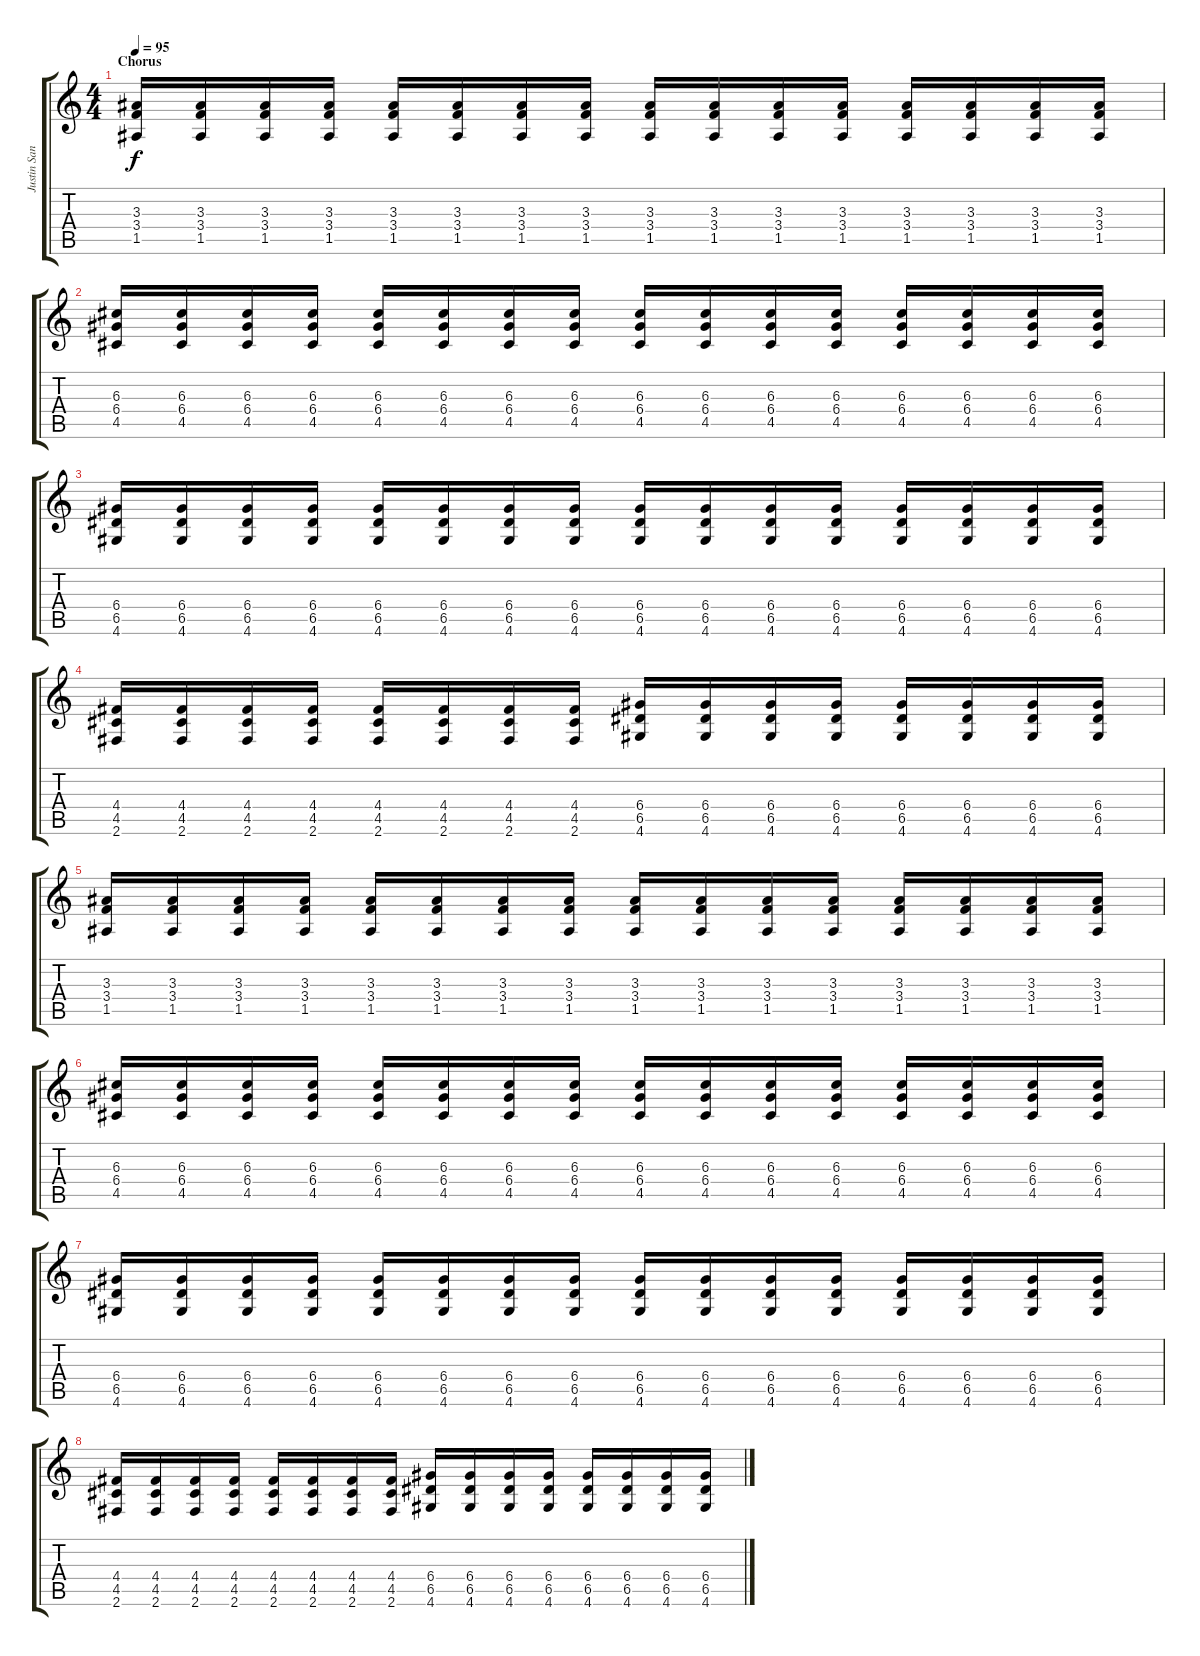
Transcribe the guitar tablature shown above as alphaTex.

\track ("Justin Sane" "Justin San") {instrument distortionguitar}
\staff {score tabs}
\tuning (E4 B3 G3 D3 A2 E2) {hide}
\ts (4 4)
\section ("" "Chorus")
\tempo 95
\clef g2
\ks c
(3.3 3.4 1.5).16{dy f} (3.3 3.4 1.5).16 (3.3 3.4 1.5).16 (3.3 3.4 1.5).16 (3.3 3.4 1.5).16 (3.3 3.4 1.5).16 (3.3 3.4 1.5).16 (3.3 3.4 1.5).16 (3.3 3.4 1.5).16 (3.3 3.4 1.5).16 (3.3 3.4 1.5).16 (3.3 3.4 1.5).16 (3.3 3.4 1.5).16 (3.3 3.4 1.5).16 (3.3 3.4 1.5).16 (3.3 3.4 1.5).16 |
(6.3 6.4 4.5).16 (6.3 6.4 4.5).16 (6.3 6.4 4.5).16 (6.3 6.4 4.5).16 (6.3 6.4 4.5).16 (6.3 6.4 4.5).16 (6.3 6.4 4.5).16 (6.3 6.4 4.5).16 (6.3 6.4 4.5).16 (6.3 6.4 4.5).16 (6.3 6.4 4.5).16 (6.3 6.4 4.5).16 (6.3 6.4 4.5).16 (6.3 6.4 4.5).16 (6.3 6.4 4.5).16 (6.3 6.4 4.5).16 |
(6.4 6.5 4.6).16 (6.4 6.5 4.6).16 (6.4 6.5 4.6).16 (6.4 6.5 4.6).16 (6.4 6.5 4.6).16 (6.4 6.5 4.6).16 (6.4 6.5 4.6).16 (6.4 6.5 4.6).16 (6.4 6.5 4.6).16 (6.4 6.5 4.6).16 (6.4 6.5 4.6).16 (6.4 6.5 4.6).16 (6.4 6.5 4.6).16 (6.4 6.5 4.6).16 (6.4 6.5 4.6).16 (6.4 6.5 4.6).16 |
(4.4 4.5 2.6).16 (4.4 4.5 2.6).16 (4.4 4.5 2.6).16 (4.4 4.5 2.6).16 (4.4 4.5 2.6).16 (4.4 4.5 2.6).16 (4.4 4.5 2.6).16 (4.4 4.5 2.6).16 (6.4 6.5 4.6).16 (6.4 6.5 4.6).16 (6.4 6.5 4.6).16 (6.4 6.5 4.6).16 (6.4 6.5 4.6).16 (6.4 6.5 4.6).16 (6.4 6.5 4.6).16 (6.4 6.5 4.6).16 |
(3.3 3.4 1.5).16 (3.3 3.4 1.5).16 (3.3 3.4 1.5).16 (3.3 3.4 1.5).16 (3.3 3.4 1.5).16 (3.3 3.4 1.5).16 (3.3 3.4 1.5).16 (3.3 3.4 1.5).16 (3.3 3.4 1.5).16 (3.3 3.4 1.5).16 (3.3 3.4 1.5).16 (3.3 3.4 1.5).16 (3.3 3.4 1.5).16 (3.3 3.4 1.5).16 (3.3 3.4 1.5).16 (3.3 3.4 1.5).16 |
(6.3 6.4 4.5).16 (6.3 6.4 4.5).16 (6.3 6.4 4.5).16 (6.3 6.4 4.5).16 (6.3 6.4 4.5).16 (6.3 6.4 4.5).16 (6.3 6.4 4.5).16 (6.3 6.4 4.5).16 (6.3 6.4 4.5).16 (6.3 6.4 4.5).16 (6.3 6.4 4.5).16 (6.3 6.4 4.5).16 (6.3 6.4 4.5).16 (6.3 6.4 4.5).16 (6.3 6.4 4.5).16 (6.3 6.4 4.5).16 |
(6.4 6.5 4.6).16 (6.4 6.5 4.6).16 (6.4 6.5 4.6).16 (6.4 6.5 4.6).16 (6.4 6.5 4.6).16 (6.4 6.5 4.6).16 (6.4 6.5 4.6).16 (6.4 6.5 4.6).16 (6.4 6.5 4.6).16 (6.4 6.5 4.6).16 (6.4 6.5 4.6).16 (6.4 6.5 4.6).16 (6.4 6.5 4.6).16 (6.4 6.5 4.6).16 (6.4 6.5 4.6).16 (6.4 6.5 4.6).16 |
(4.4 4.5 2.6).16 (4.4 4.5 2.6).16 (4.4 4.5 2.6).16 (4.4 4.5 2.6).16 (4.4 4.5 2.6).16 (4.4 4.5 2.6).16 (4.4 4.5 2.6).16 (4.4 4.5 2.6).16 (6.4 6.5 4.6).16 (6.4 6.5 4.6).16 (6.4 6.5 4.6).16 (6.4 6.5 4.6).16 (6.4 6.5 4.6).16 (6.4 6.5 4.6).16 (6.4 6.5 4.6).16 (6.4 6.5 4.6).16
